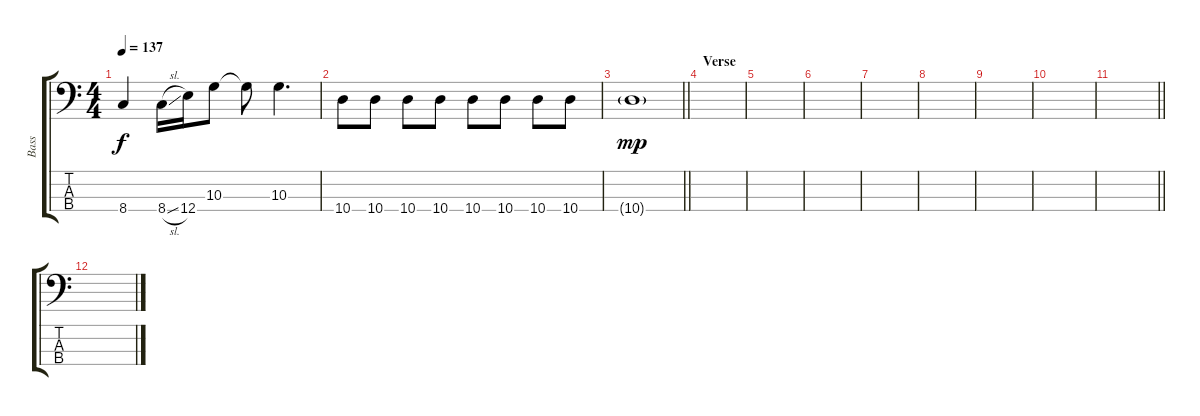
\track ("Bass" "Bass") {instrument electricbasspick}
\staff {score tabs}
\tuning (G2 D2 A1 E1) {hide}
\ts (4 4)
\section ("" "")
\tempo 137
\clef f4
\ks c
8.4.4{dy f} 8.4{sl}.16 12.4.16 10.3.8 10.3{t}.8 10.3.4{d} |
10.4.8 10.4.8 10.4.8 10.4.8 10.4.8 10.4.8 10.4.8 10.4.8 |
\barLineRight lightlight
10.4{g}.1{dy mp} |
\section ("" "Verse")
|
|
|
|
|
|
|
\barLineRight lightlight
|
\section ("" "")
